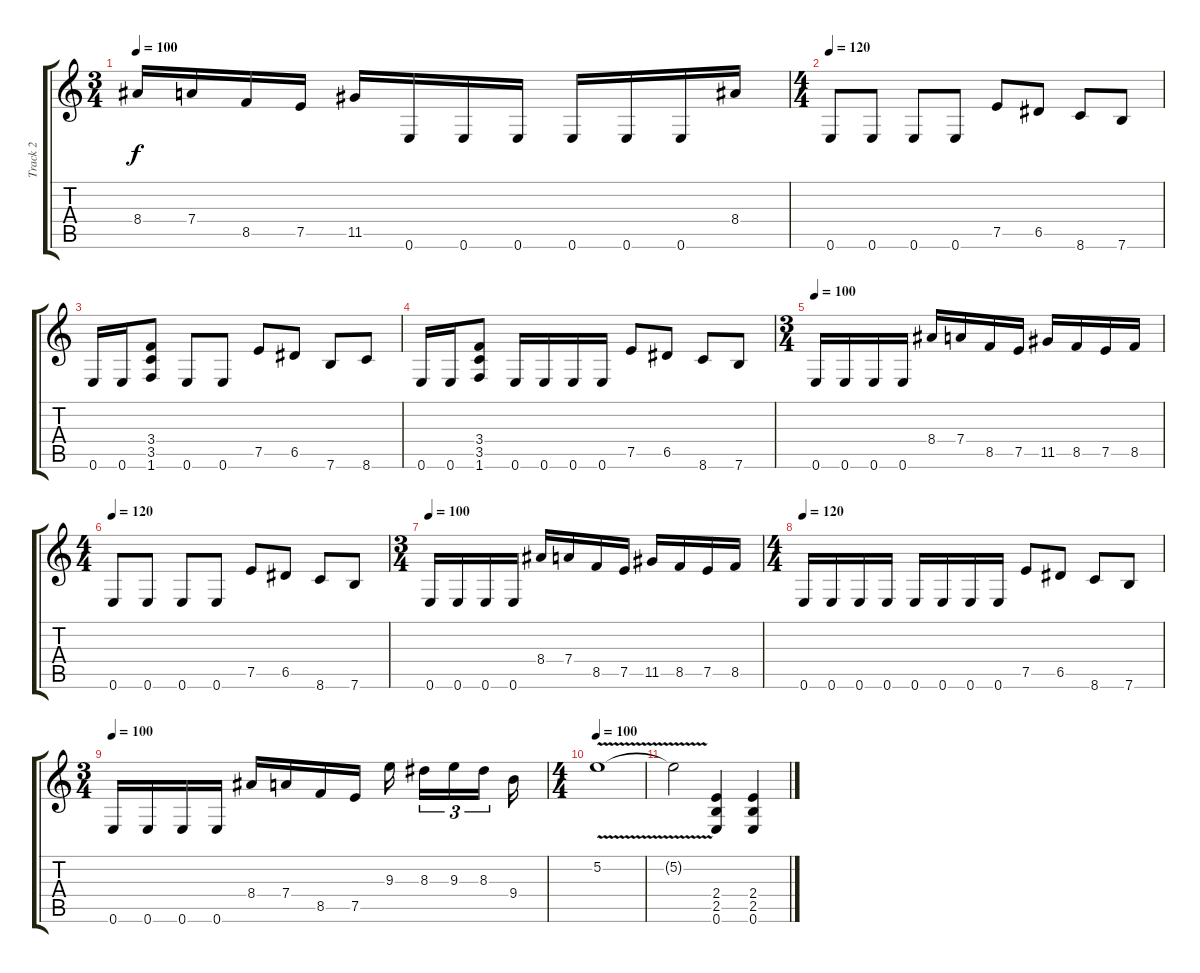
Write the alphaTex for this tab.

\track ("Track 2" "Track 2") {instrument distortionguitar}
\staff {score tabs}
\tuning (E4 B3 G3 D3 A2 E2) {hide}
\ts (3 4)
\tempo 100
\clef g2
\ks c
8.4.16{dy f} 7.4.16 8.5.16 7.5.16 11.5.16 0.6.16 0.6.16 0.6.16 0.6.16 0.6.16 0.6.16 8.4.16 |
\ts (4 4)
\tempo 120
0.6.8 0.6.8 0.6.8 0.6.8 7.5.8 6.5.8 8.6.8 7.6.8 |
0.6.16 0.6.16 (3.4 3.5 1.6).8 0.6.8 0.6.8 7.5.8 6.5.8 7.6.8 8.6.8 |
0.6.16 0.6.16 (3.4 3.5 1.6).8 0.6.16 0.6.16 0.6.16 0.6.16 7.5.8 6.5.8 8.6.8 7.6.8 |
\ts (3 4)
\tempo 100
0.6.16 0.6.16 0.6.16 0.6.16 8.4.16 7.4.16 8.5.16 7.5.16 11.5.16 8.5.16 7.5.16 8.5.16 |
\ts (4 4)
\tempo 120
0.6.8 0.6.8 0.6.8 0.6.8 7.5.8 6.5.8 8.6.8 7.6.8 |
\ts (3 4)
\tempo 100
0.6.16 0.6.16 0.6.16 0.6.16 8.4.16 7.4.16 8.5.16 7.5.16 11.5.16 8.5.16 7.5.16 8.5.16 |
\ts (4 4)
\tempo 120
0.6.16 0.6.16 0.6.16 0.6.16 0.6.16 0.6.16 0.6.16 0.6.16 7.5.8 6.5.8 8.6.8 7.6.8 |
\ts (3 4)
\tempo 100
0.6.16 0.6.16 0.6.16 0.6.16 8.4.16 7.4.16 8.5.16 7.5.16 9.3.16 8.3.16{tu (3 2)} 9.3.16{tu (3 2)} 8.3.16{tu (3 2)} 9.4.16 |
\ts (4 4)
\tempo 100
5.2{v}.1 |
5.2{t}.2 (2.4 2.5 0.6).4 (2.4 2.5 0.6).4
